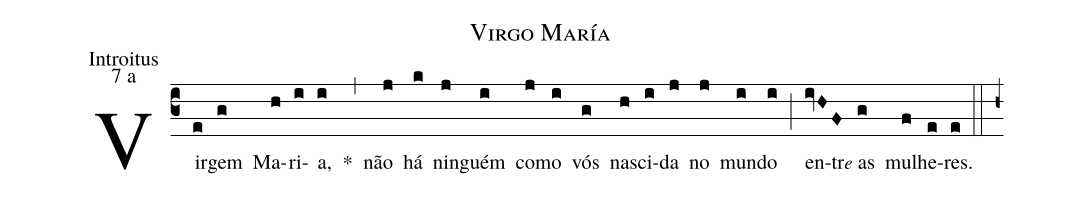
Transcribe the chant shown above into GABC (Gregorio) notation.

name: Virgo María;
office-part: Introitus;
mode: 7;
mode-differentia: a;
%%
(c3)

Vir(e)gem(g) Ma(h)ri(i)a,(i) *(,) não(j) há(k) nin(j)guém(i) co(j)mo(i) vós(g) nas(h)ci(i)da(j) no(j) mun(i)do(i) (;) en(ivHF)tr<e>e</e> as(g) mu(f)lhe(e)res.(e)

(::)

(h+)
